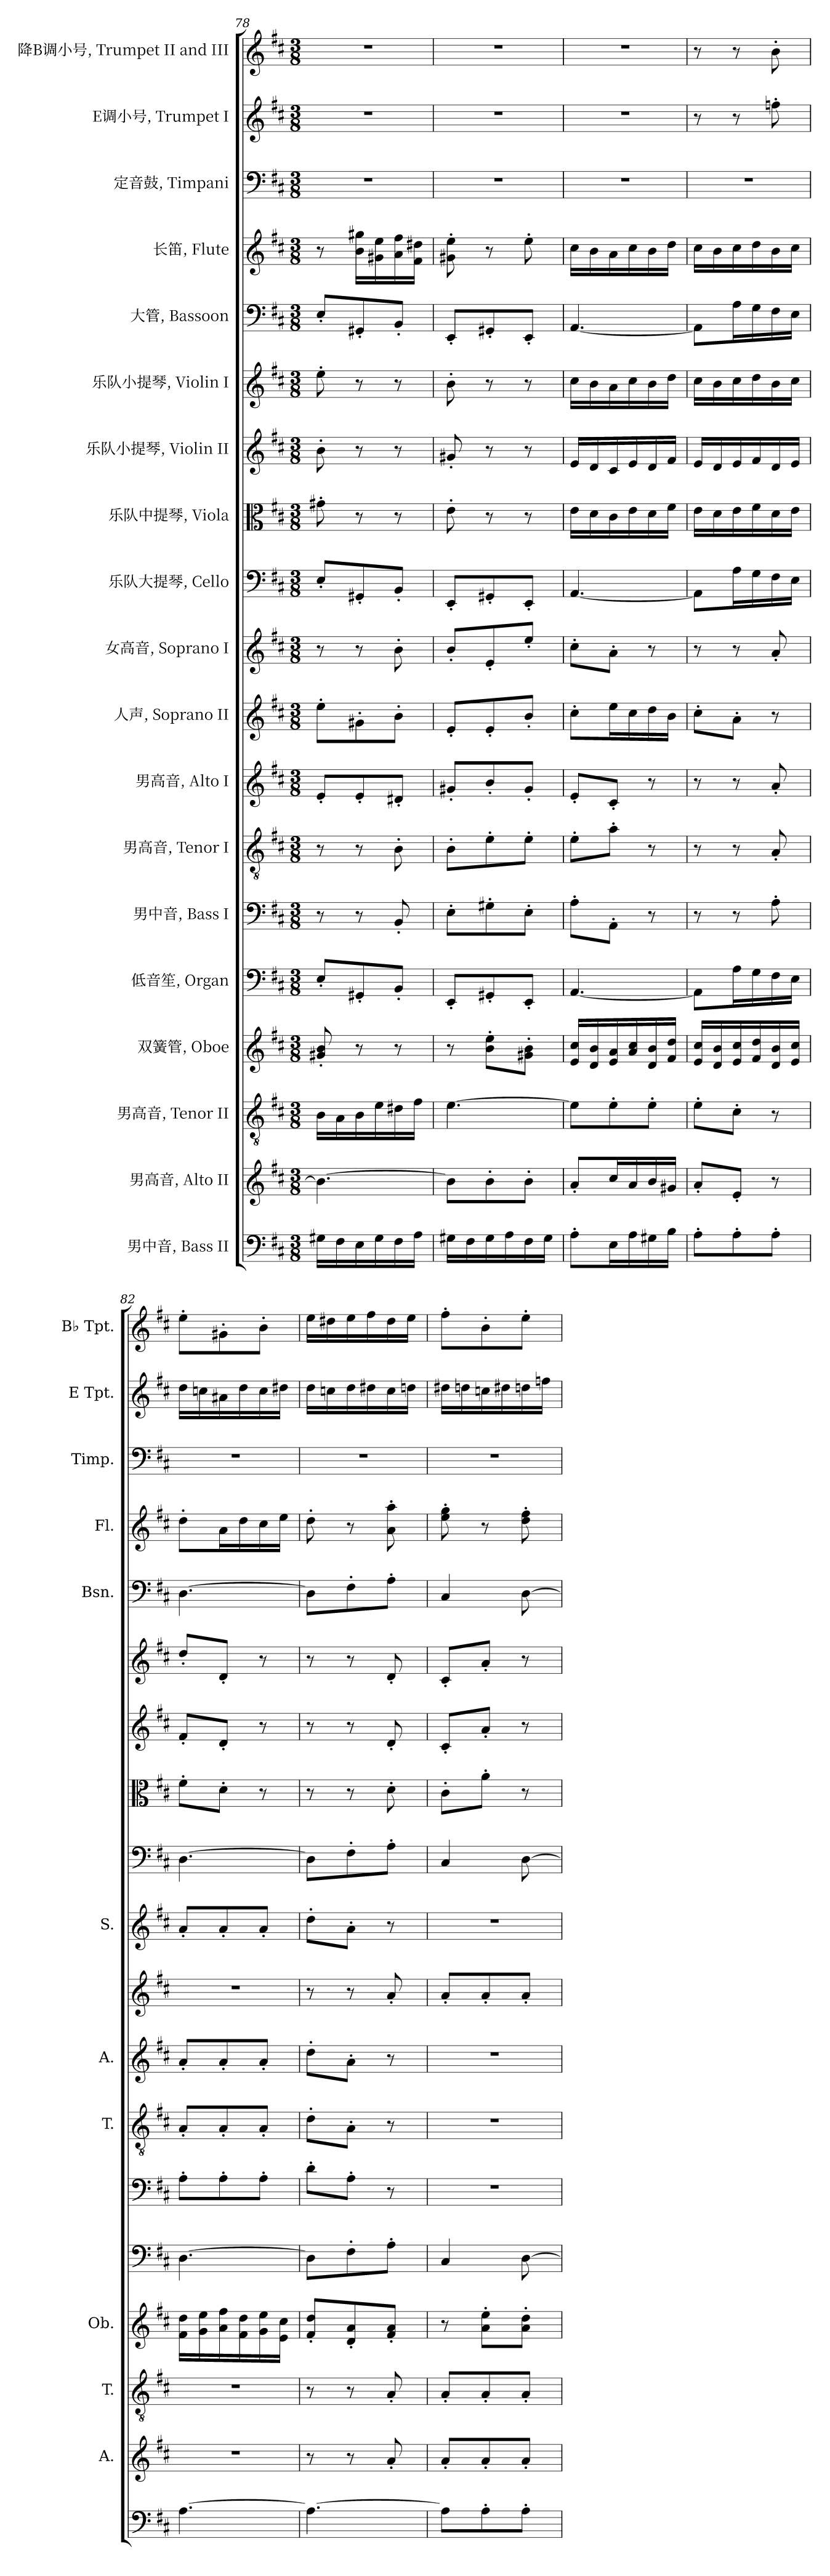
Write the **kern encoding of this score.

**kern	**kern	**kern	**kern	**kern	**kern	**kern	**kern	**kern	**kern	**kern	**kern	**kern	**kern	**kern	**kern	**kern	**kern	**kern
*part19	*part18	*part17	*part16	*part15	*part14	*part13	*part12	*part11	*part10	*part9	*part8	*part7	*part6	*part5	*part4	*part3	*part2	*part1
*staff19	*staff18	*staff17	*staff16	*staff15	*staff14	*staff13	*staff12	*staff11	*staff10	*staff9	*staff8	*staff7	*staff6	*staff5	*staff4	*staff3	*staff2	*staff1
*I"男中音, Bass II	*I"男高音, Alto II	*I"男高音, Tenor II	*I"双簧管, Oboe	*I"低音笙, Organ	*I"男中音, Bass I	*I"男高音, Tenor I	*I"男高音, Alto I	*I"人声, Soprano II	*I"女高音, Soprano I	*I"乐队大提琴, Cello	*I"乐队中提琴, Viola	*I"乐队小提琴, Violin II	*I"乐队小提琴, Violin I	*I"大管, Bassoon	*I"长笛, Flute	*I"定音鼓, Timpani	*I"E调小号, Trumpet I	*I"降B调小号, Trumpet II and III
*	*I'A.	*I'T.	*I'Ob.	*	*	*I'T.	*I'A.	*	*I'S.	*	*	*	*	*I'Bsn.	*I'Fl.	*I'Timp.	*I'E Tpt.	*I'B♭ Tpt.
!!LO:PB:g=z
*clefF4	*clefG2	*clefGv2	*clefG2	*clefF4	*clefF4	*clefGv2	*clefG2	*clefG2	*clefG2	*clefF4	*clefC3	*clefG2	*clefG2	*clefF4	*clefG2	*clefF4	*clefG2	*clefG2
*	*	*	*	*	*	*	*	*	*	*	*	*	*	*	*	*	*ITrd-3c-4	*ITrd1c2
*k[f#c#]	*k[f#c#]	*k[f#c#]	*k[f#c#]	*k[f#c#]	*k[f#c#]	*k[f#c#]	*k[f#c#]	*k[f#c#]	*k[f#c#]	*k[f#c#]	*k[f#c#]	*k[f#c#]	*k[f#c#]	*k[f#c#]	*k[f#c#]	*k[f#c#]	*k[b-e-a-d-g-c-]	*k[]
*M3/8	*M3/8	*M3/8	*M3/8	*M3/8	*M3/8	*M3/8	*M3/8	*M3/8	*M3/8	*M3/8	*M3/8	*M3/8	*M3/8	*M3/8	*M3/8	*M3/8	*M3/8	*M3/8
=78	=78	=78	=78	=78	=78	=78	=78	=78	=78	=78	=78	=78	=78	=78	=78	=78	=78	=78
16G#X\LL	4.b\_	16B\LL	8g#X/' 8b/'	8E'/L	8r	8r	8e'/L	8ee'\L	8r	8E'/L	8g#X'\	8b'\	8ee'\	8E'/L	8r	4.r	4.r	4.r
16F#\	.	16A\	.	.	.	.	.	.	.	.	.	.	.	.	.	.	.	.
16E\	.	16B\	8r	8GG#X'/	8r	8r	8e'/	8g#X'\	8r	8GG#X'/	8r	8r	8r	8GG#X'/	16b\ 16gg#X\LL	.	.	.
16G#\	.	16e\	.	.	.	.	.	.	.	.	.	.	.	.	16g#X\ 16ee\	.	.	.
16F#\	.	16d#X\	8r	8BB'/J	8BB'/	8B'\	8d#X'/J	8b'\J	8b'\	8BB'/J	8r	8r	8r	8BB'/J	16a\ 16ff#\	.	.	.
16A\JJ	.	16f#\JJ	.	.	.	.	.	.	.	.	.	.	.	.	16f#\ 16dd#X\JJ	.	.	.
=79	=79	=79	=79	=79	=79	=79	=79	=79	=79	=79	=79	=79	=79	=79	=79	=79	=79	=79
16G#X\LL	8b\L]	[4.e\	8r	8EE'/L	8E'\L	8B'\L	8g#X'/L	8e'/L	8b'/L	8EE'/L	8e'\	8g#X'/	8b'\	8EE'/L	8g#X\' 8ee\'	4.r	4.r	4.r
16F#\	.	.	.	.	.	.	.	.	.	.	.	.	.	.	.	.	.	.
16G#\	8b'\	.	8b\' 8ee\'L	8GG#X'/	8G#X'\	8e'\	8b'/	8e'/	8e'/	8GG#X'/	8r	8r	8r	8GG#X'/	8r	.	.	.
16A\	.	.	.	.	.	.	.	.	.	.	.	.	.	.	.	.	.	.
16F#\	8b'\J	.	8g#X\' 8b\'J	8EE'/J	8E'\J	8e'\J	8g#'/J	8b'/J	8ee'/J	8EE'/J	8r	8r	8r	8EE'/J	8ee'\	.	.	.
16G#\JJ	.	.	.	.	.	.	.	.	.	.	.	.	.	.	.	.	.	.
=80	=80	=80	=80	=80	=80	=80	=80	=80	=80	=80	=80	=80	=80	=80	=80	=80	=80	=80
8A'\L	8a'/L	8e\L]	16e/ 16cc#/LL	[4.AA/	8A'\L	8e'\L	8e'/L	8cc#'\L	8cc#'\L	[4.AA/	16e\LL	16e/LL	16cc#\LL	[4.AA/	16cc#\LL	4.r	4.r	4.r
.	.	.	16d/ 16b/	.	.	.	.	.	.	.	16d\	16d/	16b\	.	16b\	.	.	.
16E\L	16cc#/L	8e'\	16e/ 16a/	.	8AA'\J	8a'\J	8c#'/J	16ee\L	8a'\J	.	16c#\	16c#/	16a\	.	16a\	.	.	.
16A\	16a/	.	16a/ 16cc#/	.	.	.	.	16cc#\	.	.	16e\	16e/	16cc#\	.	16cc#\	.	.	.
16G#X\	16b/	8e'\J	16d/ 16b/	.	8r	8r	8r	16dd\	8r	.	16d\	16d/	16b\	.	16b\	.	.	.
16B\JJ	16g#X/JJ	.	16f#/ 16dd/JJ	.	.	.	.	16b\JJ	.	.	16f#\JJ	16f#/JJ	16dd\JJ	.	16dd\JJ	.	.	.
=81	=81	=81	=81	=81	=81	=81	=81	=81	=81	=81	=81	=81	=81	=81	=81	=81	=81	=81
8A'\L	8a'/L	8e'\L	16e/ 16cc#/LL	8AA\L]	8r	8r	8r	8cc#'\L	8r	8AA\L]	16e\LL	16e/LL	16cc#\LL	8AA\L]	16cc#\LL	4.r	8r	8r
.	.	.	16d/ 16b/	.	.	.	.	.	.	.	16d\	16d/	16b\	.	16b\	.	.	.
8A'\	8e'/J	8c#'\J	16e/ 16cc#/	16A\L	8r	8r	8r	8a'\J	8r	16A\L	16e\	16e/	16cc#\	16A\L	16cc#\	.	8r	8r
.	.	.	16f#/ 16dd/	16G\	.	.	.	.	.	16G\	16f#\	16f#/	16dd\	16G\	16dd\	.	.	.
8A'\J	8r	8r	16d/ 16b/	16F#\	8A'\	8A'/	8a'/	8r	8a'/	16F#\	16d\	16d/	16b\	16F#\	16b\	.	8bb--X'\	8a'\
.	.	.	16e/ 16cc#/JJ	16E\JJ	.	.	.	.	.	16E\JJ	16e\JJ	16e/JJ	16cc#\JJ	16E\JJ	16cc#\JJ	.	.	.
=82	=82	=82	=82	=82	=82	=82	=82	=82	=82	=82	=82	=82	=82	=82	=82	=82	=82	=82
[4.A\	4.r	4.r	16f#\ 16dd\LL	[4.D\	8A'\L	8A'/L	8a'/L	4.r	8a'/L	[4.D\	8f#'\L	8f#'/L	8dd'/L	[4.D\	8dd'\L	4.r	16gg-\LL	8dd'\L
.	.	.	16g\ 16ee\	.	.	.	.	.	.	.	.	.	.	.	.	.	16ff-X\	.
.	.	.	16a\ 16ff#\	.	8A'\	8A'/	8a'/	.	8a'/	.	8d'\J	8d'/J	8d'/J	.	16a\L	.	16ddn\	8f#X'\
.	.	.	16f#\ 16dd\	.	.	.	.	.	.	.	.	.	.	.	16dd\	.	16gg-\	.
.	.	.	16g\ 16ee\	.	8A'\J	8A'/J	8a'/J	.	8a'/J	.	8r	8r	8r	.	16cc#\	.	16ff-\	8a'\J
.	.	.	16e\ 16cc#\JJ	.	.	.	.	.	.	.	.	.	.	.	16ee\JJ	.	16ggn\JJ	.
!!LO:PB:g=z
=83	=83	=83	=83	=83	=83	=83	=83	=83	=83	=83	=83	=83	=83	=83	=83	=83	=83	=83
4.A\_	8r	8r	8f#/' 8dd/'L	8D\L]	8d'\L	8d'\L	8dd'\L	8r	8dd'\L	8D\L]	8r	8r	8r	8D\L]	8dd'\	4.r	16gg-\LL	16dd\LL
.	.	.	.	.	.	.	.	.	.	.	.	.	.	.	.	.	16ff-X\	16cc#X\
.	8r	8r	8d/' 8a/'	8F#'\	8A'\J	8A'\J	8a'\J	8r	8a'\J	8F#'\	8r	8r	8r	8F#'\	8r	.	16gg-\	16dd\
.	.	.	.	.	.	.	.	.	.	.	.	.	.	.	.	.	16ggn\	16ee\
.	8a'/	8A'/	8f#/' 8a/'J	8A'\J	8r	8r	8r	8a'/	8r	8A'\J	8d'\	8d'/	8d'/	8A'\J	8a\' 8aa\'	.	16ff-\	16cc#\
.	.	.	.	.	.	.	.	.	.	.	.	.	.	.	.	.	16gg-X\JJ	16dd\JJ
=84	=84	=84	=84	=84	=84	=84	=84	=84	=84	=84	=84	=84	=84	=84	=84	=84	=84	=84
8A\L]	8a'/L	8A'/L	8r	4C#/	4.r	4.r	4.r	8a'/L	4.r	4C#/	8c#'\L	8c#'/L	8c#'/L	4C#/	8ee\' 8gg\'	4.r	16ggn\LL	8ee'\L
.	.	.	.	.	.	.	.	.	.	.	.	.	.	.	.	.	16gg-X\	.
8A'\	8a'/	8A'/	8a\' 8ee\'L	.	.	.	.	8a'/	.	.	8a'\J	8a'/J	8a'/J	.	8r	.	16ff-X\	8a'\
.	.	.	.	.	.	.	.	.	.	.	.	.	.	.	.	.	16ggn\	.
8A'\J	8a'/J	8A'/J	8a\' 8dd\'J	[8D\	.	.	.	8a'/J	.	[8D\	8r	8r	8r	[8D\	8dd\' 8ff#\'	.	16gg-X\	8dd'\J
.	.	.	.	.	.	.	.	.	.	.	.	.	.	.	.	.	16bb--X\JJ	.
=	=	=	=	=	=	=	=	=	=	=	=	=	=	=	=	=	=	=
*-	*-	*-	*-	*-	*-	*-	*-	*-	*-	*-	*-	*-	*-	*-	*-	*-	*-	*-
